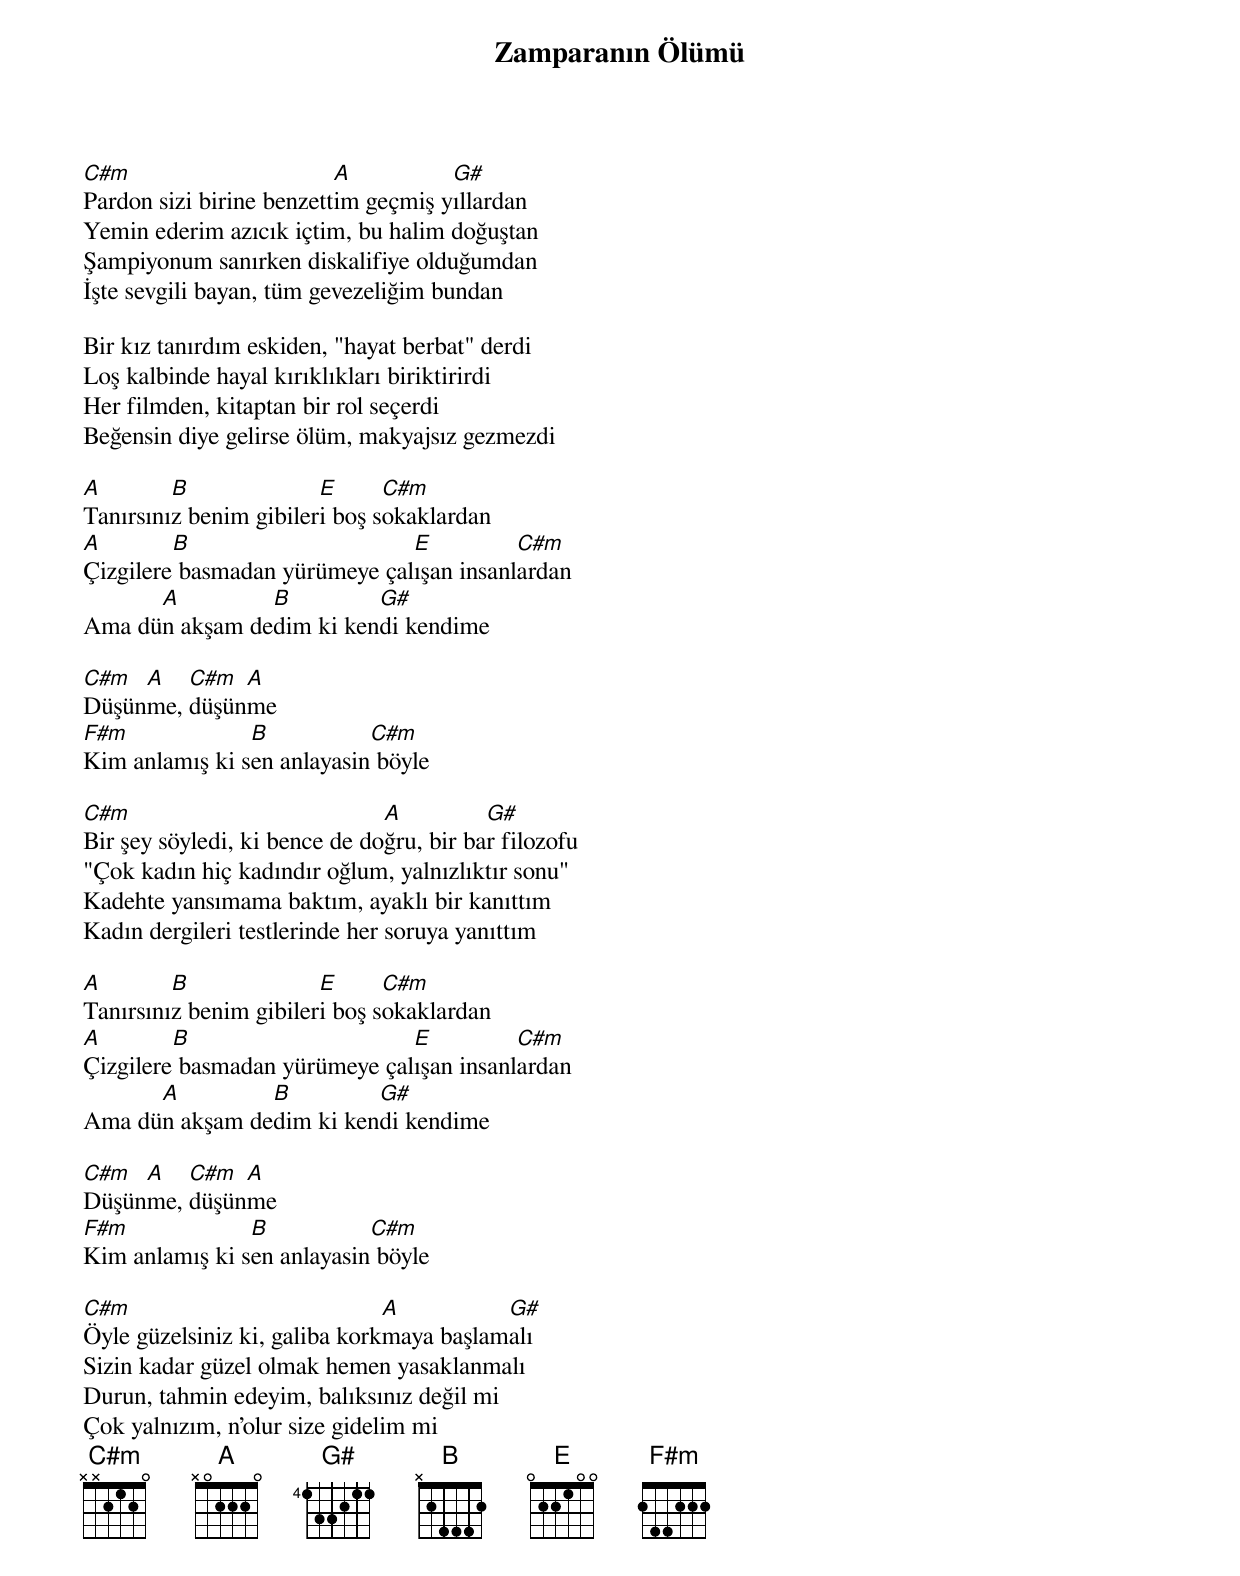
{title: Zamparanın Ölümü}
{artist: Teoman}

C#m                       A          G#
Pardon sizi birine benzettim geçmiş yıllardan
Yemin ederim azıcık içtim, bu halim doğuştan
Şampiyonum sanırken diskalifiye olduğumdan
İşte sevgili bayan, tüm gevezeliğim bundan

Bir kız tanırdım eskiden, "hayat berbat" derdi
Loş kalbinde hayal kırıklıkları biriktirirdi
Her filmden, kitaptan bir rol seçerdi
Beğensin diye gelirse ölüm, makyajsız gezmezdi

A        B              E      C#m
Tanırsınız benim gibileri boş sokaklardan
A        B                     E          C#m
Çizgilere basmadan yürümeye çalışan insanlardan
      A         B         G#
Ama dün akşam dedim ki kendi kendime

C#m  A   C#m  A
Düşünme, düşünme
F#m             B           C#m
Kim anlamış ki sen anlayasin böyle

C#m                            A          G#
Bir şey söyledi, ki bence de doğru, bir bar filozofu
"Çok kadın hiç kadındır oğlum, yalnızlıktır sonu"
Kadehte yansımama baktım, ayaklı bir kanıttım
Kadın dergileri testlerinde her soruya yanıttım

A        B              E      C#m
Tanırsınız benim gibileri boş sokaklardan
A        B                     E          C#m
Çizgilere basmadan yürümeye çalışan insanlardan
      A         B         G#
Ama dün akşam dedim ki kendi kendime

C#m  A   C#m  A
Düşünme, düşünme
F#m             B           C#m
Kim anlamış ki sen anlayasin böyle

C#m                            A          G#
Öyle güzelsiniz ki, galiba korkmaya başlamalı
Sizin kadar güzel olmak hemen yasaklanmalı
Durun, tahmin edeyim, balıksınız değil mi
Çok yalnızım, n'olur size gidelim mi
